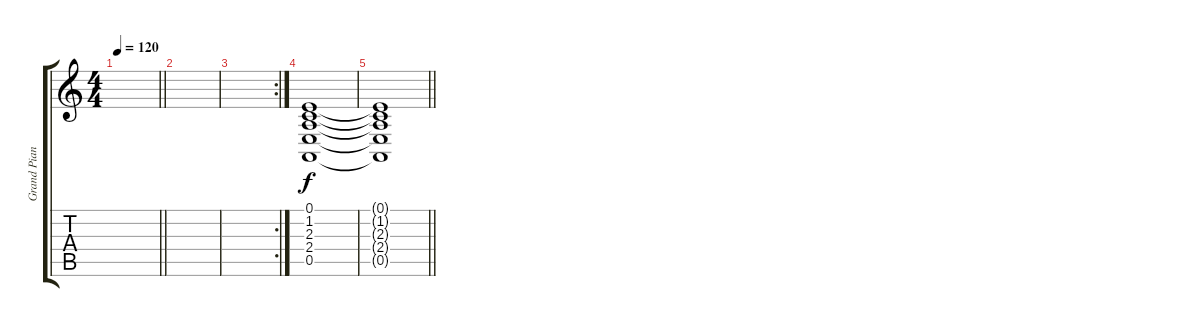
\track ("Grand Piano" "Grand Pian") {instrument brightacousticpiano}
\staff {score tabs}
\tuning (E4 B3 G3 D3 A2 E2) {hide}
\ts (4 4)
\tempo 120
\clef g2
\barLineRight lightlight
\ks c
|
\ks aminor
|
\rc 2
|
\ks c
(0.1 1.2 2.3 2.4 0.5).1 |
\barLineRight lightlight
(0.1{t} 1.2{t} 2.3{t} 2.4{t} 0.5{t}).1{dy f}
